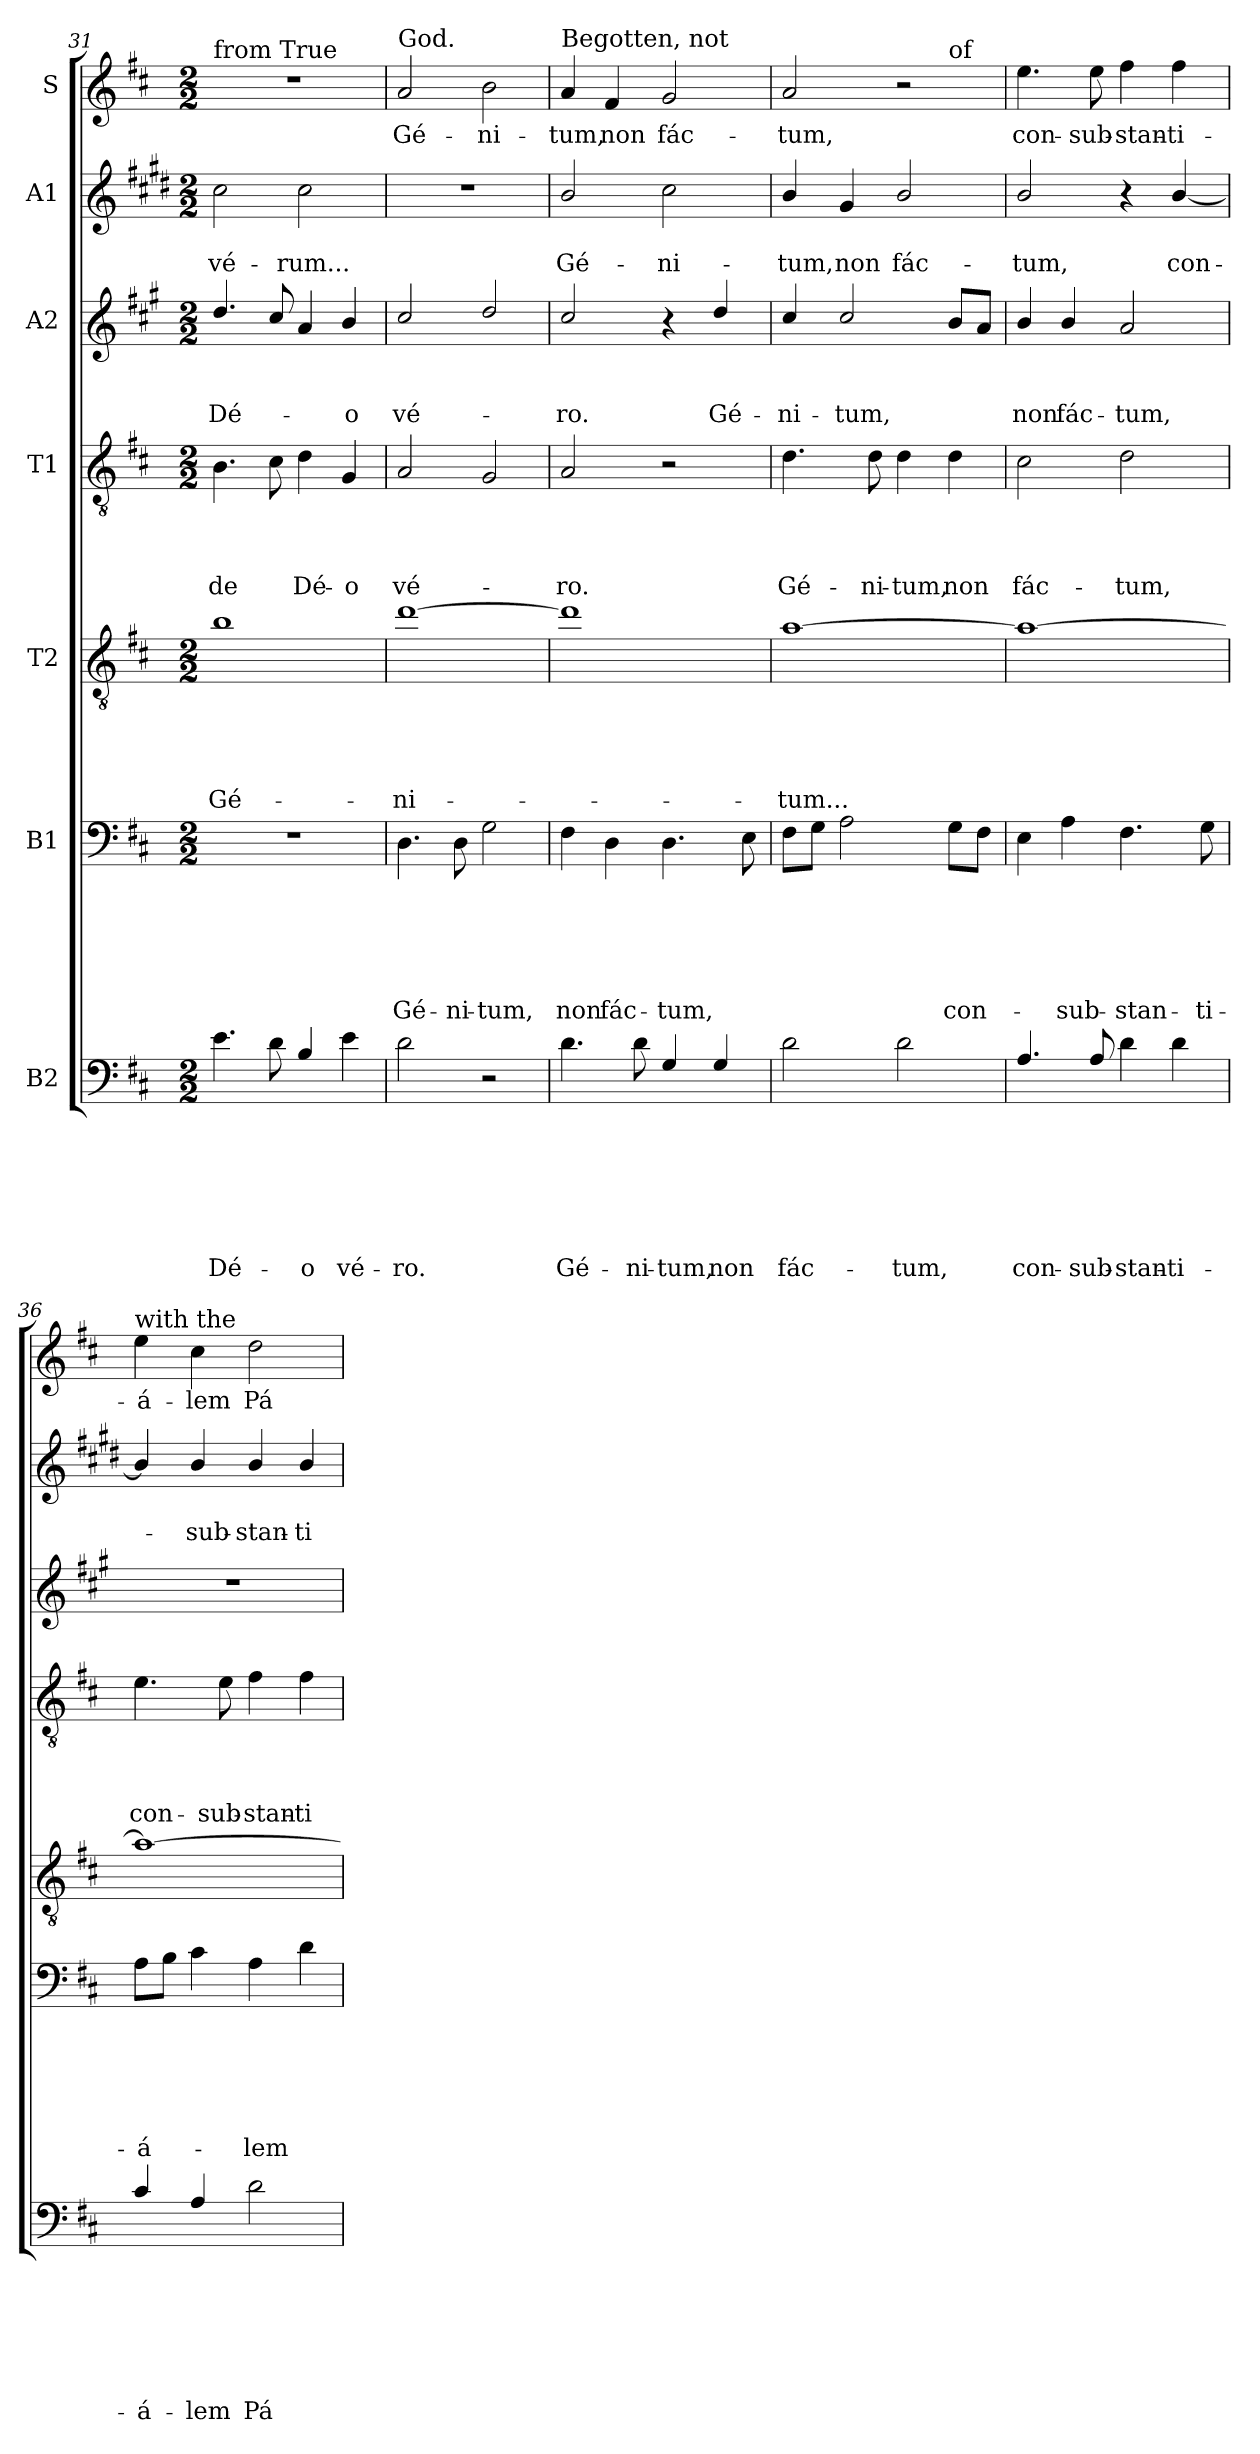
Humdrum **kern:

**kern	**text	**text	**text	**text	**text	**text	**text	**kern	**text	**text	**text	**text	**text	**text	**kern	**text	**text	**text	**text	**text	**kern	**text	**text	**text	**text	**kern	**text	**text	**text	**kern	**text	**text	**kern	**text
*part7	*part7	*part7	*part7	*part7	*part7	*part7	*part7	*part6	*part6	*part6	*part6	*part6	*part6	*part6	*part5	*part5	*part5	*part5	*part5	*part5	*part4	*part4	*part4	*part4	*part4	*part3	*part3	*part3	*part3	*part2	*part2	*part2	*part1	*part1
*staff7	*staff7	*staff7	*staff7	*staff7	*staff7	*staff7	*staff7	*staff6	*staff6	*staff6	*staff6	*staff6	*staff6	*staff6	*staff5	*staff5	*staff5	*staff5	*staff5	*staff5	*staff4	*staff4	*staff4	*staff4	*staff4	*staff3	*staff3	*staff3	*staff3	*staff2	*staff2	*staff2	*staff1	*staff1
*I"B2	*	*	*	*	*	*	*	*I"B1	*	*	*	*	*	*	*I"T2	*	*	*	*	*	*I"T1	*	*	*	*	*I"A2	*	*	*	*I"A1	*	*	*I"S	*
*clefF4	*	*	*	*	*	*	*	*clefF4	*	*	*	*	*	*	*clefGv2	*	*	*	*	*	*clefGv2	*	*	*	*	*clefG2	*	*	*	*clefG2	*	*	*clefG2	*
*ITrd7c12	*	*	*	*	*	*	*	*	*	*	*	*	*	*	*ITrd8c14	*	*	*	*	*	*	*	*	*	*	*ITrd4c7	*	*	*	*ITrd1c2	*	*	*	*
*k[f#c#]	*	*	*	*	*	*	*	*k[f#c#]	*	*	*	*	*	*	*k[f#c#]	*	*	*	*	*	*k[f#c#]	*	*	*	*	*k[f#c#]	*	*	*	*k[f#c#]	*	*	*k[f#c#]	*
*D:	*	*	*	*	*	*	*	*D:	*	*	*	*	*	*	*D:	*	*	*	*	*	*D:	*	*	*	*	*D:	*	*	*	*D:	*	*	*D:	*
*M2/2	*	*	*	*	*	*	*	*M2/2	*	*	*	*	*	*	*M2/2	*	*	*	*	*	*M2/2	*	*	*	*	*M2/2	*	*	*	*M2/2	*	*	*M2/2	*
=31	=31	=31	=31	=31	=31	=31	=31	=31	=31	=31	=31	=31	=31	=31	=31	=31	=31	=31	=31	=31	=31	=31	=31	=31	=31	=31	=31	=31	=31	=31	=31	=31	=31	=31
!	!	!	!	!	!	!	!	!	!	!	!	!	!	!	!	!	!	!	!	!	!	!	!	!	!	!	!	!	!	!	!	!	!LO:TX:a:t=from True	!
!	!	!	!	!	!	!	!LO:LY:b	!	!	!	!	!	!	!	!	!	!	!	!	!LO:LY:b	!	!	!	!	!LO:LY:b	!	!	!	!LO:LY:b	!	!	!LO:LY:b	!	!
4.E\	.	.	.	.	.	.	Dé-	1r	.	.	.	.	.	.	1B	.	.	.	.	Gé-	4.B\	.	.	.	de	4.g/	.	.	Dé-	2b\	.	vé-	1r	.
8D\	.	.	.	.	.	.	.	.	.	.	.	.	.	.	.	.	.	.	.	.	8c#\	.	.	.	.	8f#/	.	.	.	.	.	.	.	.
!	!	!	!	!	!	!	!LO:LY:b	!	!	!	!	!	!	!	!	!	!	!	!	!	!	!	!	!	!LO:LY:b	!	!	!	!	!	!	!LO:LY:b	!	!
4BB/	.	.	.	.	.	.	-o	.	.	.	.	.	.	.	.	.	.	.	.	.	4d\	.	.	.	Dé-	4d/	.	.	.	2b\	.	-rum...	.	.
!	!	!	!	!	!	!	!LO:LY:b	!	!	!	!	!	!	!	!	!	!	!	!	!	!	!	!	!	!LO:LY:b	!	!	!	!LO:LY:b	!	!	!	!	!
4E\	.	.	.	.	.	.	vé-	.	.	.	.	.	.	.	.	.	.	.	.	.	4G/	.	.	.	-o	4e/	.	.	-o	.	.	.	.	.
!!LO:PB:g=z
=32	=32	=32	=32	=32	=32	=32	=32	=32	=32	=32	=32	=32	=32	=32	=32	=32	=32	=32	=32	=32	=32	=32	=32	=32	=32	=32	=32	=32	=32	=32	=32	=32	=32	=32
!	!	!	!	!	!	!	!	!	!	!	!	!	!	!	!	!	!	!	!	!	!	!	!	!	!	!	!	!	!	!	!	!	!LO:TX:a:t=God.	!
!	!	!	!	!	!	!	!LO:LY:b	!	!	!	!	!	!	!LO:LY:b	!	!	!	!	!	!LO:LY:b	!	!	!	!	!LO:LY:b	!	!	!	!LO:LY:b	!	!	!	!	!LO:LY:b
2D\	.	.	.	.	.	.	-ro.	4.D\	.	.	.	.	.	Gé-	[1d	.	.	.	.	-ni-	2A/	.	.	.	vé-	2f#/	.	.	vé-	1r	.	.	2a/	Gé-
!	!	!	!	!	!	!	!	!	!	!	!	!	!	!LO:LY:b	!	!	!	!	!	!	!	!	!	!	!	!	!	!	!	!	!	!	!	!
.	.	.	.	.	.	.	.	8D\	.	.	.	.	.	-ni-	.	.	.	.	.	.	.	.	.	.	.	.	.	.	.	.	.	.	.	.
!	!	!	!	!	!	!	!	!	!	!	!	!	!	!LO:LY:b	!	!	!	!	!	!	!	!	!	!	!	!	!	!	!	!	!	!	!	!LO:LY:b
2r	.	.	.	.	.	.	.	2G\	.	.	.	.	.	-tum,	.	.	.	.	.	.	2G/	.	.	.	.	2g/	.	.	.	.	.	.	2b\	-ni-
=33	=33	=33	=33	=33	=33	=33	=33	=33	=33	=33	=33	=33	=33	=33	=33	=33	=33	=33	=33	=33	=33	=33	=33	=33	=33	=33	=33	=33	=33	=33	=33	=33	=33	=33
!	!	!	!	!	!	!	!	!	!	!	!	!	!	!	!	!	!	!	!	!	!	!	!	!	!	!	!	!	!	!	!	!	!LO:TX:a:t=Begotten, not	!
!	!	!	!	!	!	!	!LO:LY:b	!	!	!	!	!	!	!LO:LY:b	!	!	!	!	!	!	!	!	!	!	!LO:LY:b	!	!	!	!LO:LY:b	!	!	!LO:LY:b	!	!LO:LY:b
4.D\	.	.	.	.	.	.	Gé-	4F#\	.	.	.	.	.	non	1d]	.	.	.	.	.	2A/	.	.	.	-ro.	2f#/	.	.	-ro.	2a/	.	Gé-	4a/	-tum,
!	!	!	!	!	!	!	!	!	!	!	!	!	!	!LO:LY:b	!	!	!	!	!	!	!	!	!	!	!	!	!	!	!	!	!	!	!	!LO:LY:b
.	.	.	.	.	.	.	.	4D\	.	.	.	.	.	fác-	.	.	.	.	.	.	.	.	.	.	.	.	.	.	.	.	.	.	4f#/	non
!	!	!	!	!	!	!	!LO:LY:b	!	!	!	!	!	!	!	!	!	!	!	!	!	!	!	!	!	!	!	!	!	!	!	!	!	!	!
8D\	.	.	.	.	.	.	-ni-	.	.	.	.	.	.	.	.	.	.	.	.	.	.	.	.	.	.	.	.	.	.	.	.	.	.	.
!	!	!	!	!	!	!	!LO:LY:b	!	!	!	!	!	!	!LO:LY:b	!	!	!	!	!	!	!	!	!	!	!	!	!	!	!	!	!	!LO:LY:b	!	!LO:LY:b
4GG/	.	.	.	.	.	.	-tum,	4.D\	.	.	.	.	.	-tum,	.	.	.	.	.	.	2r	.	.	.	.	4r	.	.	.	2b\	.	-ni-	2g/	fác-
!	!	!	!	!	!	!	!LO:LY:b	!	!	!	!	!	!	!	!	!	!	!	!	!	!	!	!	!	!	!	!	!	!LO:LY:b	!	!	!	!	!
4GG/	.	.	.	.	.	.	non	.	.	.	.	.	.	.	.	.	.	.	.	.	.	.	.	.	.	4g/	.	.	Gé-	.	.	.	.	.
.	.	.	.	.	.	.	.	8E\	.	.	.	.	.	.	.	.	.	.	.	.	.	.	.	.	.	.	.	.	.	.	.	.	.	.
=34	=34	=34	=34	=34	=34	=34	=34	=34	=34	=34	=34	=34	=34	=34	=34	=34	=34	=34	=34	=34	=34	=34	=34	=34	=34	=34	=34	=34	=34	=34	=34	=34	=34	=34
!	!	!	!	!	!	!	!	!	!	!	!	!	!	!	!	!	!	!	!	!	!	!	!	!	!	!	!	!	!	!	!	!	!LO:TX:a:t=made,	!
!	!	!	!	!	!	!	!LO:LY:b	!	!	!	!	!	!	!	!	!	!	!	!	!LO:LY:b	!	!	!	!	!LO:LY:b	!	!	!	!LO:LY:b	!	!	!LO:LY:b	!	!LO:LY:b
*	*	*	*	*	*	*	*	*	*	*	*	*	*	*	*	*	*	*	*	*	*	*	*	*	*	*	*	*	*	*	*	*	*^	*
2D\	.	.	.	.	.	.	fác-	8F#\L	.	.	.	.	.	.	[1A	.	.	.	.	-tum...	4.d\	.	.	.	Gé-	4f#/	.	.	-ni-	4a/	.	-tum,	2a/	2.ryy	-tum,
.	.	.	.	.	.	.	.	8G\J	.	.	.	.	.	.	.	.	.	.	.	.	.	.	.	.	.	.	.	.	.	.	.	.	.	.	.
!	!	!	!	!	!	!	!	!	!	!	!	!	!	!	!	!	!	!	!	!	!	!	!	!	!	!	!	!	!LO:LY:b	!	!	!LO:LY:b	!	!	!
.	.	.	.	.	.	.	.	2A\	.	.	.	.	.	.	.	.	.	.	.	.	.	.	.	.	.	2f#/	.	.	-tum,	4f#/	.	non	.	.	.
!	!	!	!	!	!	!	!	!	!	!	!	!	!	!	!	!	!	!	!	!	!	!	!	!	!LO:LY:b	!	!	!	!	!	!	!	!	!	!
.	.	.	.	.	.	.	.	.	.	.	.	.	.	.	.	.	.	.	.	.	8d\	.	.	.	-ni-	.	.	.	.	.	.	.	.	.	.
!	!	!	!	!	!	!	!LO:LY:b	!	!	!	!	!	!	!	!	!	!	!	!	!	!	!	!	!	!LO:LY:b	!	!	!	!	!	!	!LO:LY:b	!	!	!
2D\	.	.	.	.	.	.	-tum,	.	.	.	.	.	.	.	.	.	.	.	.	.	4d\	.	.	.	-tum,	.	.	.	.	2a/	.	fác-	2r	.	.
!	!	!	!	!	!	!	!	!	!	!	!	!	!	!	!	!	!	!	!	!	!	!	!	!	!	!	!	!	!	!	!	!	!	!LO:TX:a:t=of	!
!	!	!	!	!	!	!	!	!	!	!	!	!	!	!LO:LY:b	!	!	!	!	!	!	!	!	!	!	!LO:LY:b	!	!	!	!	!	!	!	!	!	!
.	.	.	.	.	.	.	.	8G\L	.	.	.	.	.	con-	.	.	.	.	.	.	4d\	.	.	.	non	8e/L	.	.	.	.	.	.	.	4ryy	.
.	.	.	.	.	.	.	.	8F#\J	.	.	.	.	.	.	.	.	.	.	.	.	.	.	.	.	.	8d/J	.	.	.	.	.	.	.	.	.
=35	=35	=35	=35	=35	=35	=35	=35	=35	=35	=35	=35	=35	=35	=35	=35	=35	=35	=35	=35	=35	=35	=35	=35	=35	=35	=35	=35	=35	=35	=35	=35	=35	=35	=35	=35
!	!	!	!	!	!	!	!	!	!	!	!	!	!	!	!	!	!	!	!	!	!	!	!	!	!	!	!	!	!	!	!	!	!LO:TX:a:t=one substance	!	!
!	!	!	!	!	!	!	!LO:LY:b	!	!	!	!	!	!	!	!	!	!	!	!	!	!	!	!	!	!LO:LY:b	!	!	!	!LO:LY:b	!	!	!LO:LY:b	!	!	!LO:LY:b
*	*	*	*	*	*	*	*	*	*	*	*	*	*	*	*	*	*	*	*	*	*	*	*	*	*	*	*	*	*	*	*	*	*v	*v	*
4.AA/	.	.	.	.	.	.	con-	4E\	.	.	.	.	.	.	1A_	.	.	.	.	.	2c#\	.	.	.	fác-	4e/	.	.	non	2a/	.	-tum,	4.ee\	con-
!	!	!	!	!	!	!	!	!	!	!	!	!	!	!LO:LY:b	!	!	!	!	!	!	!	!	!	!	!	!	!	!	!LO:LY:b	!	!	!	!	!
.	.	.	.	.	.	.	.	4A\	.	.	.	.	.	-sub-	.	.	.	.	.	.	.	.	.	.	.	4e/	.	.	fác-	.	.	.	.	.
!	!	!	!	!	!	!	!LO:LY:b	!	!	!	!	!	!	!	!	!	!	!	!	!	!	!	!	!	!	!	!	!	!	!	!	!	!	!LO:LY:b
8AA/	.	.	.	.	.	.	-sub-	.	.	.	.	.	.	.	.	.	.	.	.	.	.	.	.	.	.	.	.	.	.	.	.	.	8ee\	-sub-
!	!	!	!	!	!	!	!LO:LY:b	!	!	!	!	!	!	!LO:LY:b	!	!	!	!	!	!	!	!	!	!	!LO:LY:b	!	!	!	!LO:LY:b	!	!	!	!	!LO:LY:b
4D\	.	.	.	.	.	.	-stan-	4.F#\	.	.	.	.	.	-stan-	.	.	.	.	.	.	2d\	.	.	.	-tum,	2d/	.	.	-tum,	4r	.	.	4ff#\	-stan-
!	!	!	!	!	!	!	!LO:LY:b	!	!	!	!	!	!	!	!	!	!	!	!	!	!	!	!	!	!	!	!	!	!	!	!	!LO:LY:b	!	!LO:LY:b
4D\	.	.	.	.	.	.	-ti-	.	.	.	.	.	.	.	.	.	.	.	.	.	.	.	.	.	.	.	.	.	.	[4a/	.	con-	4ff#\	-ti-
!	!	!	!	!	!	!	!	!	!	!	!	!	!	!LO:LY:b	!	!	!	!	!	!	!	!	!	!	!	!	!	!	!	!	!	!	!	!
.	.	.	.	.	.	.	.	8G\	.	.	.	.	.	-ti-	.	.	.	.	.	.	.	.	.	.	.	.	.	.	.	.	.	.	.	.
=36	=36	=36	=36	=36	=36	=36	=36	=36	=36	=36	=36	=36	=36	=36	=36	=36	=36	=36	=36	=36	=36	=36	=36	=36	=36	=36	=36	=36	=36	=36	=36	=36	=36	=36
!	!	!	!	!	!	!	!	!	!	!	!	!	!	!	!	!	!	!	!	!	!	!	!	!	!	!	!	!	!	!	!	!	!LO:TX:a:t=with the	!
!	!	!	!	!	!	!	!LO:LY:b	!	!	!	!	!	!	!LO:LY:b	!	!	!	!	!	!	!	!	!	!	!LO:LY:b	!	!	!	!	!	!	!	!	!LO:LY:b
4C#/	.	.	.	.	.	.	-á-	8A\L	.	.	.	.	.	-á-	1A_	.	.	.	.	.	4.e\	.	.	.	con-	1r	.	.	.	4a/]	.	.	4ee\	-á-
.	.	.	.	.	.	.	.	8B\J	.	.	.	.	.	.	.	.	.	.	.	.	.	.	.	.	.	.	.	.	.	.	.	.	.	.
!	!	!	!	!	!	!	!LO:LY:b	!	!	!	!	!	!	!	!	!	!	!	!	!	!	!	!	!	!	!	!	!	!	!	!	!LO:LY:b	!	!LO:LY:b
4AA/	.	.	.	.	.	.	-lem	4c#\	.	.	.	.	.	.	.	.	.	.	.	.	.	.	.	.	.	.	.	.	.	4a/	.	-sub-	4cc#\	-lem
!	!	!	!	!	!	!	!	!	!	!	!	!	!	!	!	!	!	!	!	!	!	!	!	!	!LO:LY:b	!	!	!	!	!	!	!	!	!
.	.	.	.	.	.	.	.	.	.	.	.	.	.	.	.	.	.	.	.	.	8e\	.	.	.	-sub-	.	.	.	.	.	.	.	.	.
!	!	!	!	!	!	!	!LO:LY:b	!	!	!	!	!	!	!LO:LY:b	!	!	!	!	!	!	!	!	!	!	!LO:LY:b	!	!	!	!	!	!	!LO:LY:b	!	!LO:LY:b
2D\	.	.	.	.	.	.	Pá-	4A\	.	.	.	.	.	-lem	.	.	.	.	.	.	4f#\	.	.	.	-stan-	.	.	.	.	4a/	.	-stan-	2dd\	Pá-
!	!	!	!	!	!	!	!	!	!	!	!	!	!	!	!	!	!	!	!	!	!	!	!	!	!LO:LY:b	!	!	!	!	!	!	!LO:LY:b	!	!
.	.	.	.	.	.	.	.	4d\	.	.	.	.	.	.	.	.	.	.	.	.	4f#\	.	.	.	-ti-	.	.	.	.	4a/	.	-ti-	.	.
=	=	=	=	=	=	=	=	=	=	=	=	=	=	=	=	=	=	=	=	=	=	=	=	=	=	=	=	=	=	=	=	=	=	=
*-	*-	*-	*-	*-	*-	*-	*-	*-	*-	*-	*-	*-	*-	*-	*-	*-	*-	*-	*-	*-	*-	*-	*-	*-	*-	*-	*-	*-	*-	*-	*-	*-	*-	*-
